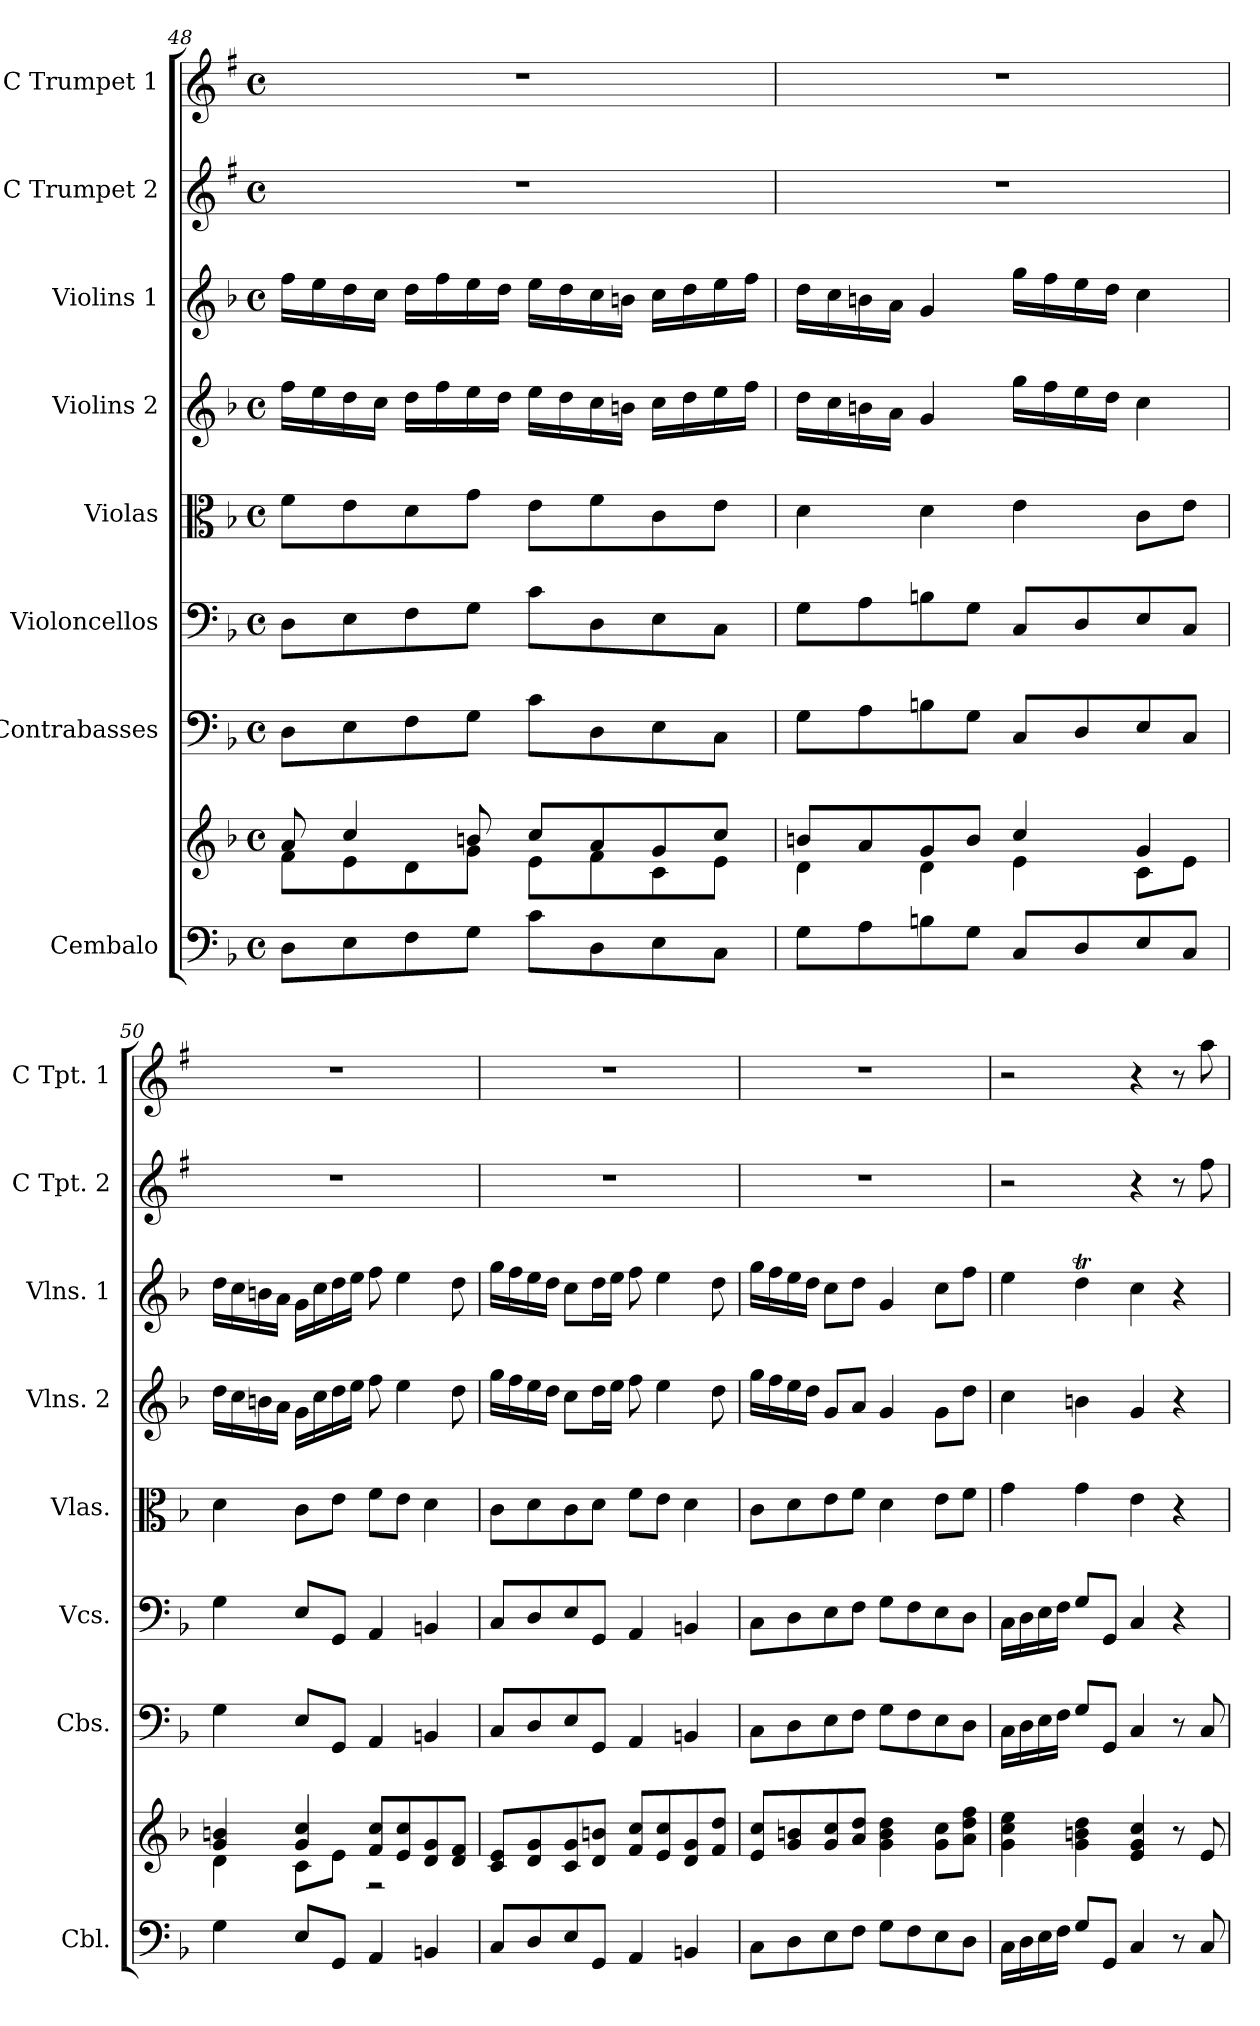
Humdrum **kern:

**kern	**kern	**kern	**kern	**kern	**kern	**kern	**kern	**kern
*part8	*part8	*part7	*part6	*part5	*part4	*part3	*part2	*part1
*staff9	*staff8	*staff7	*staff6	*staff5	*staff4	*staff3	*staff2	*staff1
*I"Cembalo	*	*I"Contrabasses	*I"Violoncellos	*I"Violas	*I"Violins 2	*I"Violins 1	*I"C Trumpet 2	*I"C Trumpet 1
*I'Cbl.	*	*I'Cbs.	*I'Vcs.	*I'Vlas.	*I'Vlns. 2	*I'Vlns. 1	*I'C Tpt. 2	*I'C Tpt. 1
*clefF4	*clefG2	*clefF4	*clefF4	*clefC3	*clefG2	*clefG2	*clefG2	*clefG2
*	*	*	*	*	*	*	*ITrd1c2	*ITrd1c2
*k[b-]	*k[b-]	*k[b-]	*k[b-]	*k[b-]	*k[b-]	*k[b-]	*k[b-]	*k[b-]
*M4/4	*M4/4	*M4/4	*M4/4	*M4/4	*M4/4	*M4/4	*M4/4	*M4/4
*met(c)	*met(c)	*met(c)	*met(c)	*met(c)	*met(c)	*met(c)	*met(c)	*met(c)
=48	=48	=48	=48	=48	=48	=48	=48	=48
*	*^	*	*	*	*	*	*	*
8D\L	8a/	8f\L	8D\L	8D\L	8f\L	16ff\LL	16ff\LL	1r	1r
.	.	.	.	.	.	16ee\	16ee\	.	.
8E\	4cc/	8e\	8E\	8E\	8e\	16dd\	16dd\	.	.
.	.	.	.	.	.	16cc\JJ	16cc\JJ	.	.
8F\	.	8d\	8F\	8F\	8d\	16dd\LL	16dd\LL	.	.
.	.	.	.	.	.	16ff\	16ff\	.	.
8G\J	8bn/	8g\J	8G\J	8G\J	8g\J	16ee\	16ee\	.	.
.	.	.	.	.	.	16dd\JJ	16dd\JJ	.	.
8c\L	8cc/L	8e\L	8c\L	8c\L	8e\L	16ee\LL	16ee\LL	.	.
.	.	.	.	.	.	16dd\	16dd\	.	.
8D\	8a/	8f\	8D\	8D\	8f\	16cc\	16cc\	.	.
.	.	.	.	.	.	16bn\JJ	16bn\JJ	.	.
8E\	8g/	8c\	8E\	8E\	8c\	16cc\LL	16cc\LL	.	.
.	.	.	.	.	.	16dd\	16dd\	.	.
8C\J	8cc/J	8e\J	8C\J	8C\J	8e\J	16ee\	16ee\	.	.
.	.	.	.	.	.	16ff\JJ	16ff\JJ	.	.
!!LO:PB:g=z
=49	=49	=49	=49	=49	=49	=49	=49	=49	=49
8G\L	8bn/L	4d\	8G\L	8G\L	4d\	16dd\LL	16dd\LL	1r	1r
.	.	.	.	.	.	16cc\	16cc\	.	.
8A\	8a/	.	8A\	8A\	.	16bn\	16bn\	.	.
.	.	.	.	.	.	16a\JJ	16a\JJ	.	.
8Bn\	8g/	4d\	8Bn\	8Bn\	4d\	4g/	4g/	.	.
8G\J	8b/J	.	8G\J	8G\J	.	.	.	.	.
8C/L	4cc/	4e\	8C/L	8C/L	4e\	16gg\LL	16gg\LL	.	.
.	.	.	.	.	.	16ff\	16ff\	.	.
8D/	.	.	8D/	8D/	.	16ee\	16ee\	.	.
.	.	.	.	.	.	16dd\JJ	16dd\JJ	.	.
8E/	4g/	8c\L	8E/	8E/	8c\L	4cc\	4cc\	.	.
8C/J	.	8e\J	8C/J	8C/J	8e\J	.	.	.	.
=50	=50	=50	=50	=50	=50	=50	=50	=50	=50
4G\	4g/ 4bn/	4d\	4G\	4G\	4d\	16dd\LL	16dd\LL	1r	1r
.	.	.	.	.	.	16cc\	16cc\	.	.
.	.	.	.	.	.	16bn\	16bn\	.	.
.	.	.	.	.	.	16a\JJ	16a\JJ	.	.
8E/L	4g/ 4cc/	8c\L	8E/L	8E/L	8c\L	16g\LL	16g\LL	.	.
.	.	.	.	.	.	16cc\	16cc\	.	.
8GG/J	.	8e\J	8GG/J	8GG/J	8e\J	16dd\	16dd\	.	.
.	.	.	.	.	.	16ee\JJ	16ee\JJ	.	.
4AA/	8f/ 8cc/L	2r	4AA/	4AA/	8f\L	8ff\	8ff\	.	.
.	8e/ 8cc/	.	.	.	8e\J	4ee\	4ee\	.	.
4BBn/	8d/ 8g/	.	4BBn/	4BBn/	4d\	.	.	.	.
.	8d/ 8f/J	.	.	.	.	8dd\	8dd\	.	.
*	*v	*v	*	*	*	*	*	*	*
=51	=51	=51	=51	=51	=51	=51	=51	=51
8C/L	8c/ 8e/L	8C/L	8C/L	8c\L	16gg\LL	16gg\LL	1r	1r
.	.	.	.	.	16ff\	16ff\	.	.
8D/	8d/ 8g/	8D/	8D/	8d\	16ee\	16ee\	.	.
.	.	.	.	.	16dd\JJ	16dd\JJ	.	.
8E/	8c/ 8g/	8E/	8E/	8c\	8cc\L	8cc\L	.	.
8GG/J	8d/ 8bn/J	8GG/J	8GG/J	8d\J	16dd\L	16dd\L	.	.
.	.	.	.	.	16ee\JJ	16ee\JJ	.	.
4AA/	8f/ 8cc/L	4AA/	4AA/	8f\L	8ff\	8ff\	.	.
.	8e/ 8cc/	.	.	8e\J	4ee\	4ee\	.	.
4BBn/	8d/ 8g/	4BBn/	4BBn/	4d\	.	.	.	.
.	8f/ 8dd/J	.	.	.	8dd\	8dd\	.	.
=52	=52	=52	=52	=52	=52	=52	=52	=52
8C\L	8e/ 8cc/L	8C\L	8C\L	8c\L	16gg\LL	16gg\LL	1r	1r
.	.	.	.	.	16ff\	16ff\	.	.
8D\	8g/ 8bn/	8D\	8D\	8d\	16ee\	16ee\	.	.
.	.	.	.	.	16dd\JJ	16dd\JJ	.	.
8E\	8g/ 8cc/	8E\	8E\	8e\	8g/L	8cc\L	.	.
8F\J	8a/ 8dd/J	8F\J	8F\J	8f\J	8a/J	8dd\J	.	.
8G\L	4g\ 4b\ 4dd\	8G\L	8G\L	4d\	4g/	4g/	.	.
8F\	.	8F\	8F\	.	.	.	.	.
8E\	8g\ 8cc\L	8E\	8E\	8e\L	8g\L	8cc\L	.	.
8D\J	8a\ 8dd\ 8ff\J	8D\J	8D\J	8f\J	8dd\J	8ff\J	.	.
!!LO:PB:g=z
=53	=53	=53	=53	=53	=53	=53	=53	=53
16C\LL	4g\ 4cc\ 4ee\	16C\LL	16C\LL	4g\	4cc\	4ee\	2r	2r
16D\	.	16D\	16D\	.	.	.	.	.
16E\	.	16E\	16E\	.	.	.	.	.
16F\JJ	.	16F\JJ	16F\JJ	.	.	.	.	.
8G/L	4g\ 4bn\ 4dd\	8G/L	8G/L	4g\	4bn\	4ddT\	.	.
8GG/J	.	8GG/J	8GG/J	.	.	.	.	.
4C/	4e/ 4g/ 4cc/	4C/	4C/	4e\	4g/	4cc\	4r	4r
8r	8r	8r	4r	4r	4r	4r	8r	8r
8C/	8e/	8C/	.	.	.	.	8ee\	8gg\
=	=	=	=	=	=	=	=	=
*-	*-	*-	*-	*-	*-	*-	*-	*-
